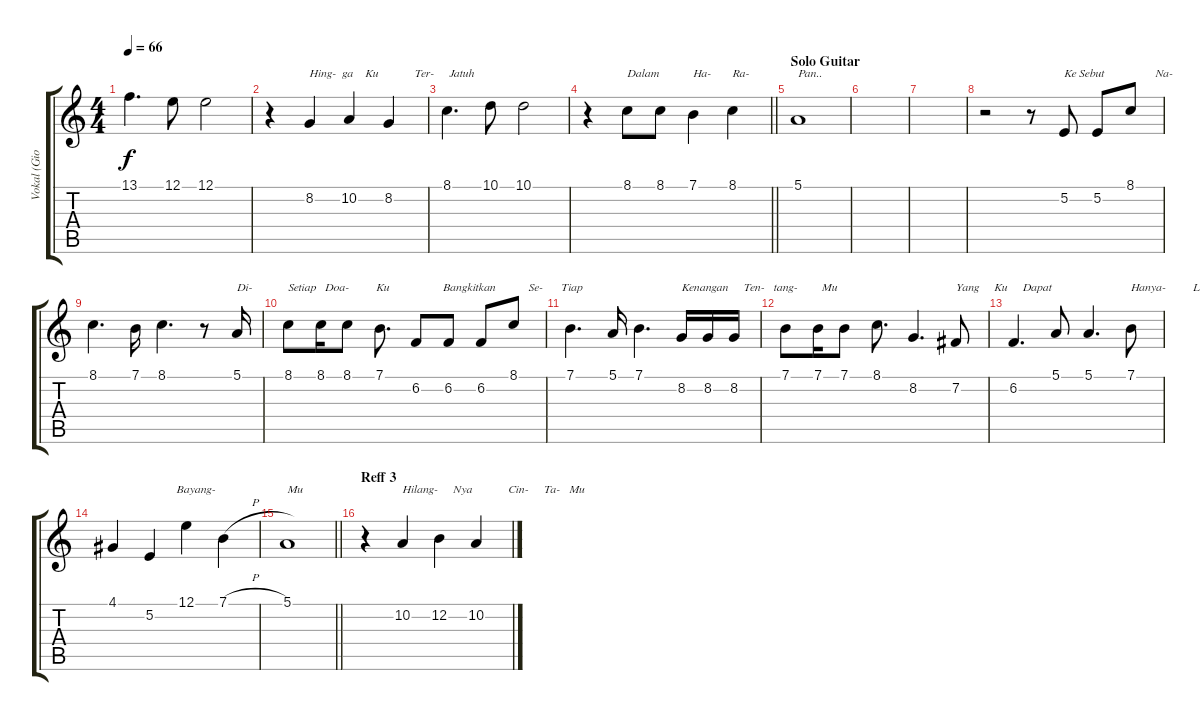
\track ("Vokal (Gio)" "Vokal (Gio") {instrument voiceoohs}
\staff {score tabs}
\tuning (E4 B3 G3 D3 A2 E2) {hide}
\ts (4 4)
\tempo 66
\clef g2
\ks c
13.1.4{d dy f} 12.1.8 12.1.2 |
r.4 8.2.4{txt "Hing-  ga    Ku            Ter-     Jatuh"} 10.2.4 8.2.4 |
8.1.4{d} 10.1.8 10.1.2 |
\barLineRight lightlight
r.4 8.1.8{txt "Dalam"} 8.1.8 7.1.4{txt "Ha-"} 8.1.4{txt "Ra-"} |
\section ("" "Solo Guitar")
5.1.1{txt "Pan.."} |
|
|
r.2 r.8 5.2.8{txt "Ke Sebut                 Na-             Mamu"} 5.2.8 8.1.8 |
8.1.4{d} 7.1.16 8.1.4{d} r.8 5.1.16{txt "Di-"} |
8.1.8{txt "Setiap   Doa-         Ku"} 8.1.16 8.1.8 7.1.8{d} 6.2.8{txt "         Bangkitkan           Se-      Tiap "} 6.2.8 6.2.8 8.1.8 |
7.1.4{d} 5.1.16 7.1.4{d} 8.2.16{txt "Kenangan     Ten-   tang-        Mu"} 8.2.16 8.2.16 |
7.1.8 7.1.16 7.1.8 8.1.8{d} 8.2.4{d} 7.2.8{txt "Yang     Ku     Dapat"} |
6.2.4{d} 5.1.8 5.1.4{d} 7.1.8{txt "Hanya-         Lah "} |
4.1.4 5.2.4{txt "         Bayang-"} 12.1.4 7.1{h}.4 |
\barLineRight lightlight
5.1.1{txt "Mu"} |
\section ("" "Reff 3")
r.4 10.2.4{txt "Hilang-     Nya            Cin-     Ta-   Mu"} 12.2.4 10.2.4
